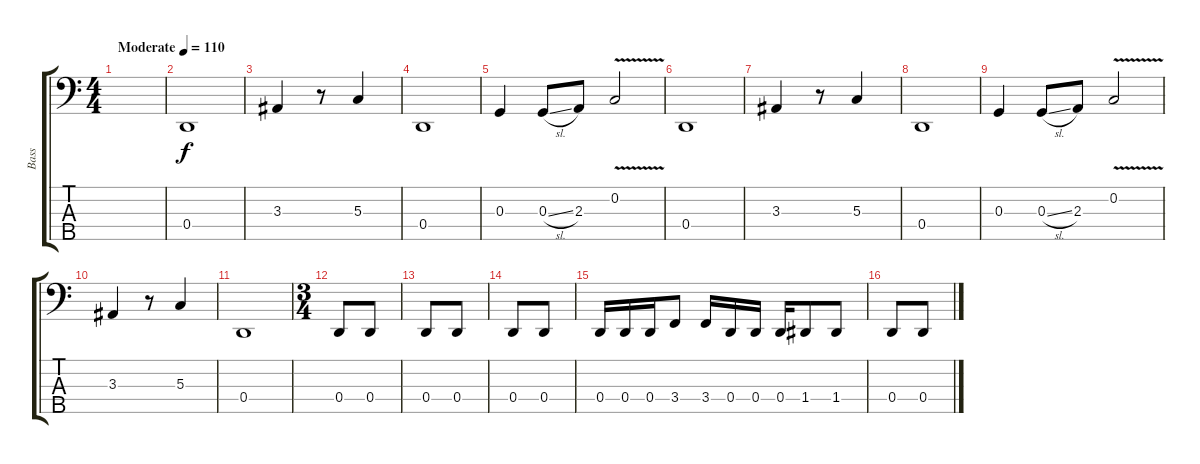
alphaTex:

\track ("Bass" "Bass") {instrument electricbasspick}
\staff {score tabs}
\tuning (F2 C2 G1 D1 A0) {hide}
\ts (4 4)
\tempo (110 "Moderate")
\clef f4
\ks c
|
0.4.1 |
3.3.4 r.8 5.3.4 |
0.4.1 |
0.3.4 0.3{sl}.8 2.3.8 0.2{v}.2 |
0.4.1 |
3.3.4 r.8 5.3.4 |
0.4.1 |
0.3.4 0.3{sl}.8 2.3.8 0.2{v}.2 |
3.3.4 r.8 5.3.4 |
0.4.1 |
\ts (3 4)
0.4.8 0.4.8 |
0.4.8 0.4.8 |
0.4.8 0.4.8 |
0.4.16 0.4.16 0.4.16 3.4.8 3.4.16 0.4.16 0.4.16 0.4.16 1.4.8 1.4.8 |
0.4.8 0.4.8
